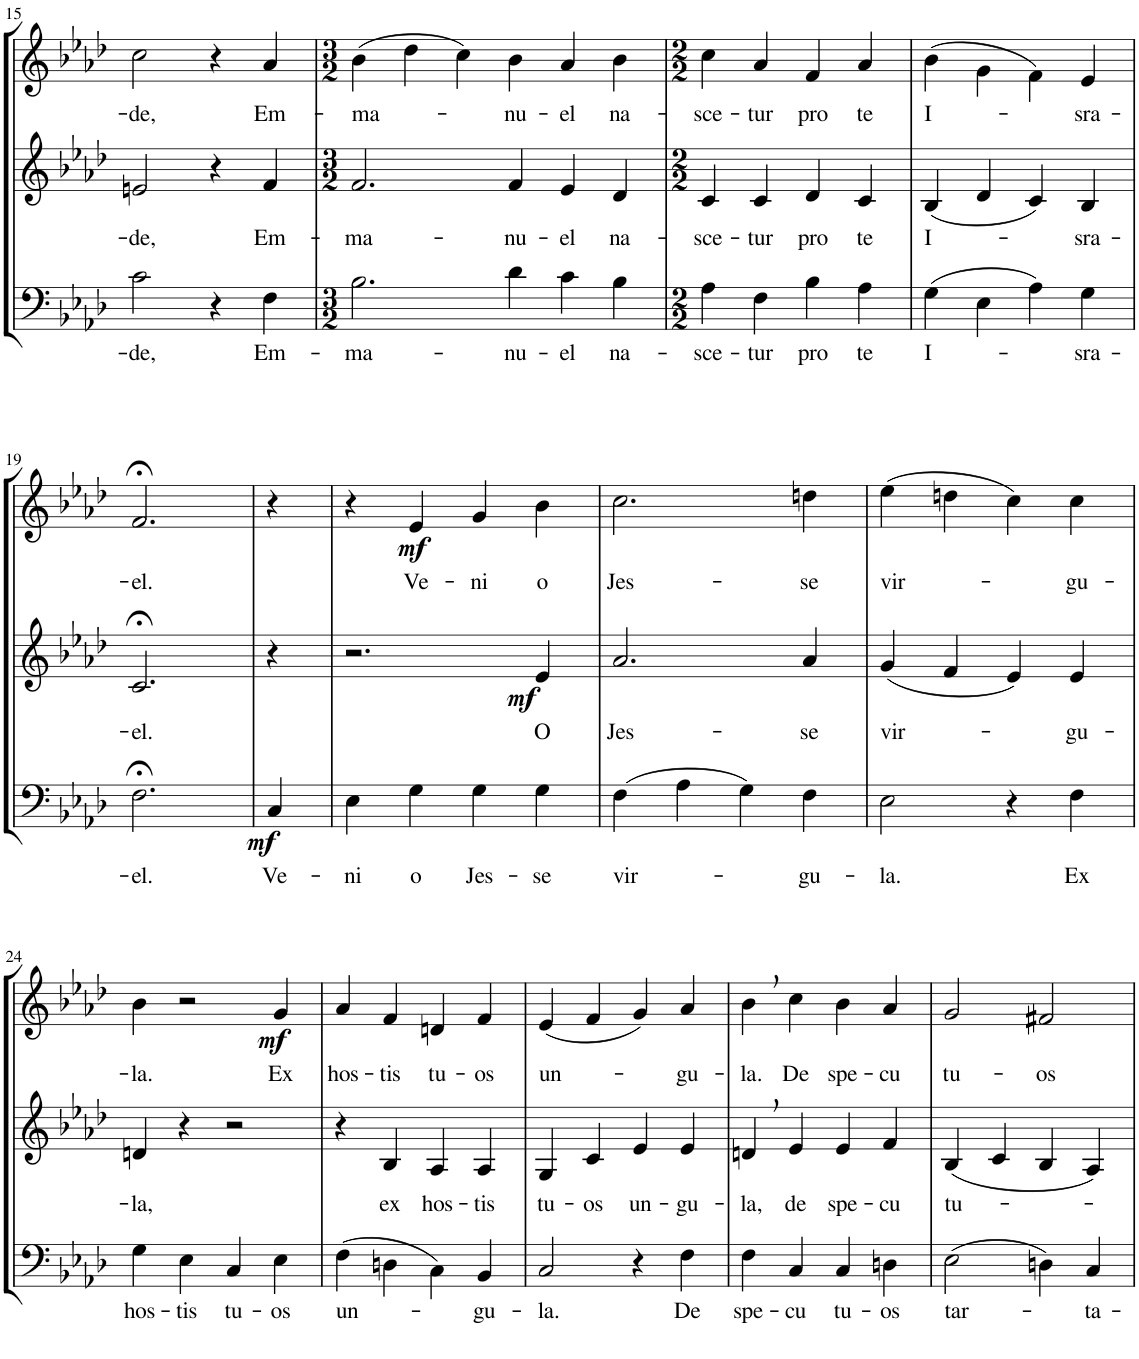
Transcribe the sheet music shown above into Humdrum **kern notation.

**kern	**text	**dynam	**kern	**text	**dynam	**kern	**text	**dynam
*part3	*part3	*part3	*part2	*part2	*part2	*part1	*part1	*part1
*staff3	*staff3	*staff3	*staff2	*staff2	*staff2	*staff1	*staff1	*staff1
*I"B.	*	*	*I"C.	*	*	*I"S.	*	*
!!LO:PB:g=z
*clefF4	*	*	*clefG2	*	*	*clefG2	*	*
*	*	*	*	*	*	*Trd1c2	*	*
*k[b-e-a-d-]	*	*	*k[b-e-a-d-]	*	*	*k[b-e-a-d-]	*	*
*A-:	*	*	*A-:	*	*	*A-:	*	*
*M2/2	*	*	*M2/2	*	*	*M2/2	*	*
=15	=15	=15	=15	=15	=15	=15	=15	=15
!	!LO:LY:b	!	!	!LO:LY:b	!	!	!LO:LY:b	!
2c\	-de,	.	2en/	-de,	.	2cc\	-de,	.
4r	.	.	4r	.	.	4r	.	.
!	!LO:LY:b	!	!	!LO:LY:b	!	!	!LO:LY:b	!
4F\	Em-	.	4f/	Em-	.	4a-/	Em-	.
=16	=16	=16	=16	=16	=16	=16	=16	=16
*M3/2	*	*	*M3/2	*	*	*M3/2	*	*
!	!LO:LY:b	!	!	!LO:LY:b	!	!	!LO:LY:b	!
2.B-\	-ma-	.	2.f/	-ma-	.	(4b-\	-ma-	.
.	.	.	.	.	.	4dd-\	.	.
.	.	.	.	.	.	4cc\)	.	.
!	!LO:LY:b	!	!	!LO:LY:b	!	!	!LO:LY:b	!
4d-\	-nu-	.	4f/	-nu-	.	4b-\	-nu-	.
!	!LO:LY:b	!	!	!LO:LY:b	!	!	!LO:LY:b	!
4c\	-el	.	4e-/	-el	.	4a-/	-el	.
!	!LO:LY:b	!	!	!LO:LY:b	!	!	!LO:LY:b	!
4B-\	na-	.	4d-/	na-	.	4b-\	na-	.
=17	=17	=17	=17	=17	=17	=17	=17	=17
*M2/2	*	*	*M2/2	*	*	*M2/2	*	*
!	!LO:LY:b	!	!	!LO:LY:b	!	!	!LO:LY:b	!
4A-\	-sce-	.	4c/	-sce-	.	4cc\	-sce-	.
!	!LO:LY:b	!	!	!LO:LY:b	!	!	!LO:LY:b	!
4F\	-tur	.	4c/	-tur	.	4a-/	-tur	.
!	!LO:LY:b	!	!	!LO:LY:b	!	!	!LO:LY:b	!
4B-\	pro	.	4d-/	pro	.	4f/	pro	.
!	!LO:LY:b	!	!	!LO:LY:b	!	!	!LO:LY:b	!
4A-\	te	.	4c/	te	.	4a-/	te	.
=18	=18	=18	=18	=18	=18	=18	=18	=18
!	!LO:LY:b	!	!	!LO:LY:b	!	!	!LO:LY:b	!
(4G\	I-	.	(4B-/	I-	.	(4b-\	I-	.
4E-\	.	.	4d-/	.	.	4g\	.	.
4A-\)	.	.	4c/)	.	.	4f\)	.	.
!	!LO:LY:b	!	!	!LO:LY:b	!	!	!LO:LY:b	!
4G\	-sra-	.	4B-/	-sra-	.	4e-/	-sra-	.
!!LO:LB:g=z
=19	=19	=19	=19	=19	=19	=19	=19	=19
!	!LO:LY:b	!	!	!LO:LY:b	!	!	!LO:LY:b	!
2.F;<\	-el.	.	2.c;</	-el.	.	2.f;</	-el.	.
=20	=20	=20	=20	=20	=20	=20	=20	=20
!	!LO:LY:b	!LO:DY:b	!	!	!	!	!	!
4C/	Ve-	mf	4r	.	.	4r	.	.
=21	=21	=21	=21	=21	=21	=21	=21	=21
!	!LO:LY:b	!	!	!	!	!	!	!
4E-\	-ni	.	2.r	.	.	4r	.	.
!	!LO:LY:b	!	!	!	!	!	!LO:LY:b	!LO:DY:b
4G\	o	.	.	.	.	4e-/	Ve-	mf
!	!LO:LY:b	!	!	!	!	!	!LO:LY:b	!
4G\	Jes-	.	.	.	.	4g/	-ni	.
!	!LO:LY:b	!	!	!LO:LY:b	!LO:DY:b	!	!LO:LY:b	!
4G\	-se	.	4e-/	O	mf	4b-\	o	.
=22	=22	=22	=22	=22	=22	=22	=22	=22
!	!LO:LY:b	!	!	!LO:LY:b	!	!	!LO:LY:b	!
(4F\	vir-	.	2.a-/	Jes-	.	2.cc\	Jes-	.
4A-\	.	.	.	.	.	.	.	.
4G\)	.	.	.	.	.	.	.	.
!	!LO:LY:b	!	!	!LO:LY:b	!	!	!LO:LY:b	!
4F\	-gu-	.	4a-/	-se	.	4ddn\	-se	.
=23	=23	=23	=23	=23	=23	=23	=23	=23
!	!LO:LY:b	!	!	!LO:LY:b	!	!	!LO:LY:b	!
2E-\	-la.	.	(4g/	vir-	.	(4ee-\	vir-	.
.	.	.	4f/	.	.	4ddn\	.	.
4r	.	.	4e-/)	.	.	4cc\)	.	.
!	!LO:LY:b	!	!	!LO:LY:b	!	!	!LO:LY:b	!
4F\	Ex	.	4e-/	-gu-	.	4cc\	-gu-	.
!!LO:LB:g=z
=24	=24	=24	=24	=24	=24	=24	=24	=24
!	!LO:LY:b	!	!	!LO:LY:b	!	!	!LO:LY:b	!
4G\	hos-	.	4dn/	-la,	.	4b-\	-la.	.
!	!LO:LY:b	!	!	!	!	!	!	!
4E-\	-tis	.	4r	.	.	2r	.	.
!	!LO:LY:b	!	!	!	!	!	!	!
4C/	tu-	.	2r	.	.	.	.	.
!	!LO:LY:b	!	!	!	!	!	!LO:LY:b	!LO:DY:b
4E-\	-os	.	.	.	.	4g/	Ex	mf
=25	=25	=25	=25	=25	=25	=25	=25	=25
!	!LO:LY:b	!	!	!	!	!	!LO:LY:b	!
(4F\	un-	.	4r	.	.	4a-/	hos-	.
!	!	!	!	!LO:LY:b	!	!	!LO:LY:b	!
4Dn\	.	.	4B-/	ex	.	4f/	-tis	.
!	!	!	!	!LO:LY:b	!	!	!LO:LY:b	!
4C\)	.	.	4A-/	hos-	.	4dn/	tu-	.
!	!LO:LY:b	!	!	!LO:LY:b	!	!	!LO:LY:b	!
4BB-/	-gu-	.	4A-/	-tis	.	4f/	-os	.
=26	=26	=26	=26	=26	=26	=26	=26	=26
!	!LO:LY:b	!	!	!LO:LY:b	!	!	!LO:LY:b	!
2C/	-la.	.	4G/	tu-	.	(4e-/	un-	.
!	!	!	!	!LO:LY:b	!	!	!	!
.	.	.	4c/	-os	.	4f/	.	.
!	!	!	!	!LO:LY:b	!	!	!	!
4r	.	.	4e-/	un-	.	4g/)	.	.
!	!LO:LY:b	!	!	!LO:LY:b	!	!	!LO:LY:b	!
4F\	De	.	4e-/	-gu-	.	4a-/	-gu-	.
=27	=27	=27	=27	=27	=27	=27	=27	=27
!	!LO:LY:b	!	!	!LO:LY:b	!	!	!LO:LY:b	!
4F\	spe-	.	4dn,/	-la,	.	4b-,\	-la.	.
!	!LO:LY:b	!	!	!LO:LY:b	!	!	!LO:LY:b	!
4C/	-cu	.	4e-/	de	.	4cc\	De	.
!	!LO:LY:b	!	!	!LO:LY:b	!	!	!LO:LY:b	!
4C/	tu-	.	4e-/	spe-	.	4b-\	spe-	.
!	!LO:LY:b	!	!	!LO:LY:b	!	!	!LO:LY:b	!
4Dn\	-os	.	4f/	-cu	.	4a-/	-cu	.
=28	=28	=28	=28	=28	=28	=28	=28	=28
!	!LO:LY:b	!	!	!LO:LY:b	!	!	!LO:LY:b	!
(2E-\	tar-	.	(4B-/	tu-	.	2g/	tu-	.
.	.	.	4c/	.	.	.	.	.
!	!	!	!	!	!	!	!LO:LY:b	!
4Dn\)	.	.	4B-/	.	.	2f#X/	-os	.
!	!LO:LY:b	!	!	!	!	!	!	!
4C/	-ta-	.	4A-/)	.	.	.	.	.
=	=	=	=	=	=	=	=	=
*-	*-	*-	*-	*-	*-	*-	*-	*-
